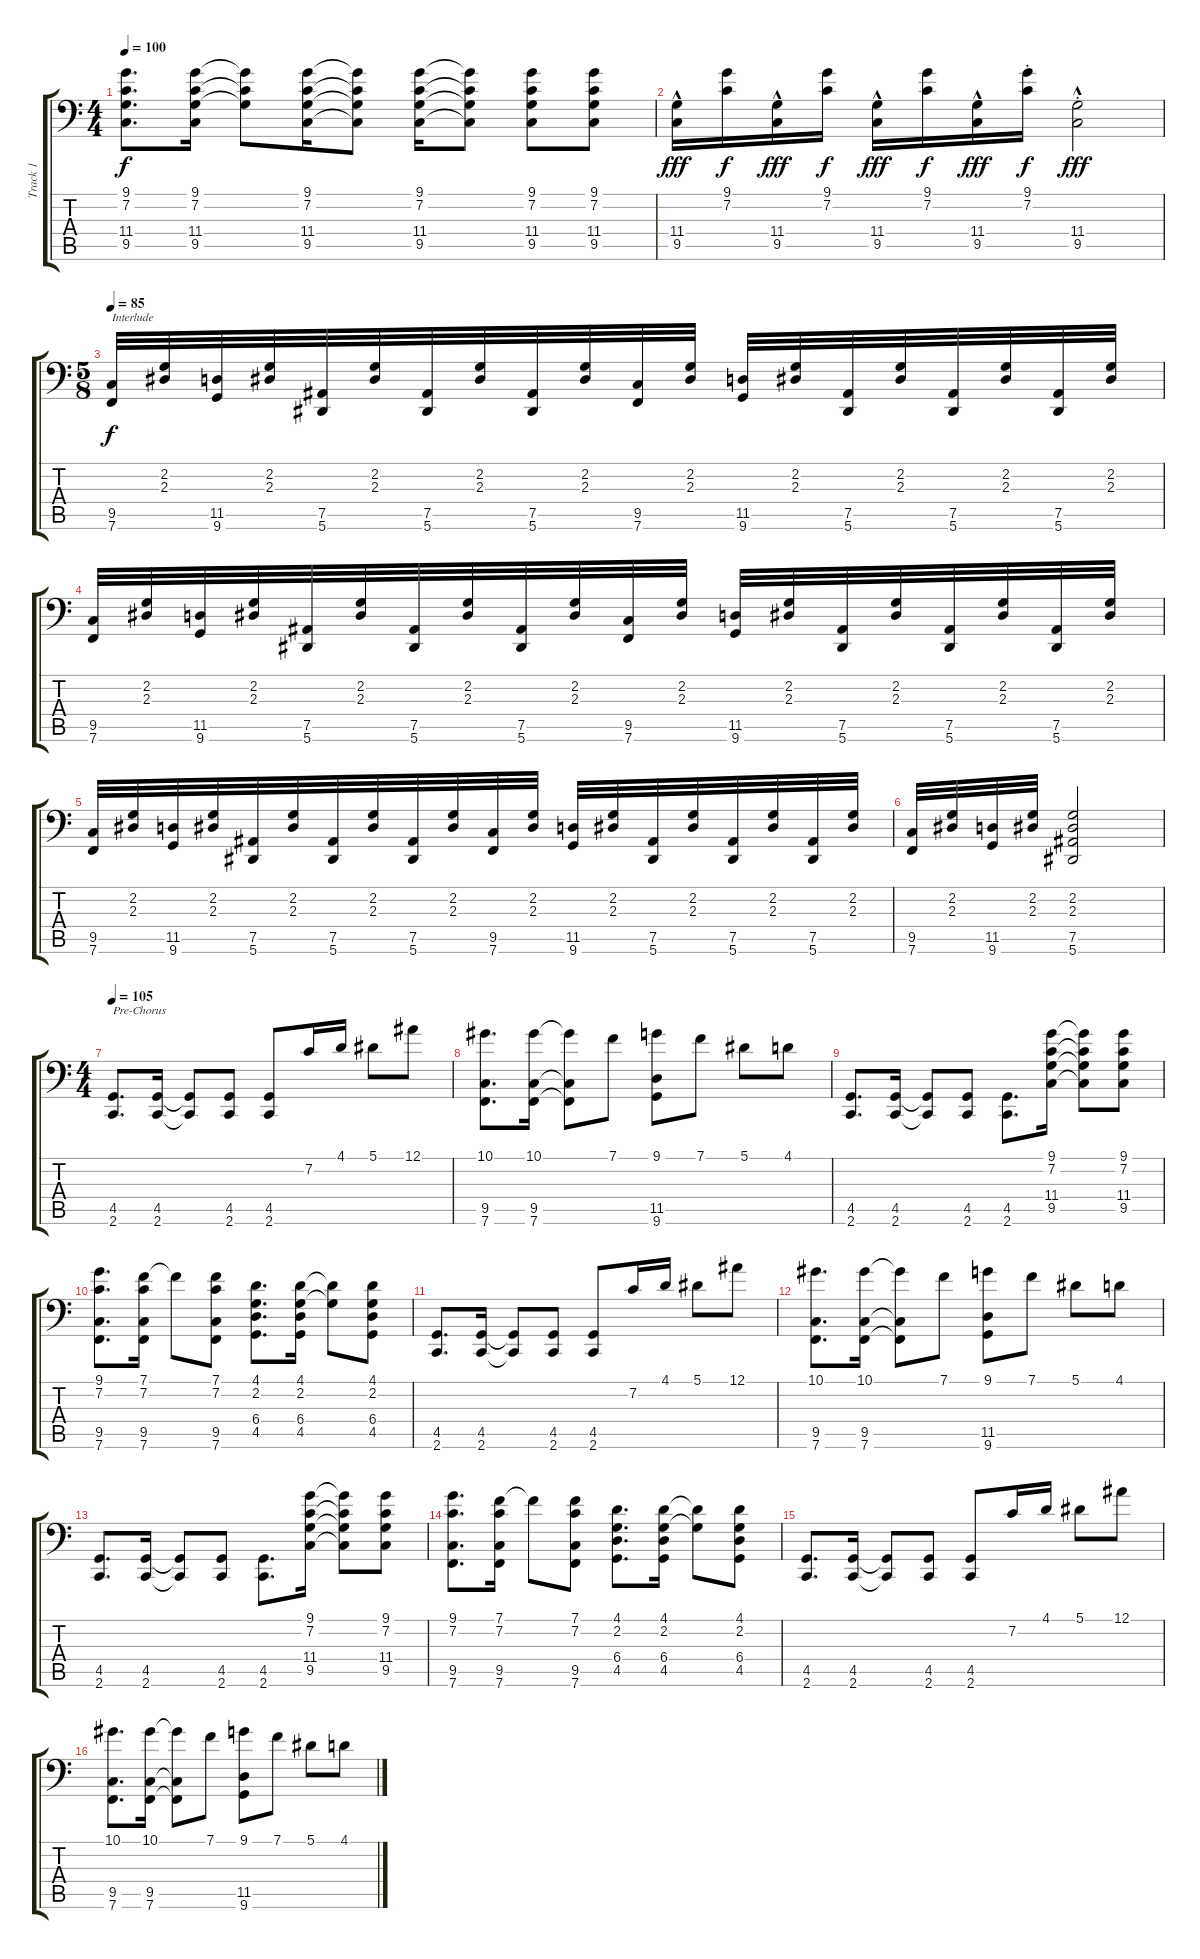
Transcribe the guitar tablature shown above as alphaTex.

\track ("Track 1" "Track 1") {instrument acousticgrandpiano}
\staff {score tabs}
\tuning (Bb3 F3 Db3 Ab2 Eb2 Bb1) {hide}
\ts (4 4)
\tempo 100
\clef f4
\ks c
(9.1 7.2 11.4 9.5).8{d dy f volume 16} (9.1 7.2 11.4 9.5).16 (9.1{t} 7.2{t} 11.4{t}).8 (9.1 7.2 11.4 9.5).16 (9.1{t} 7.2{t} 11.4{t} 9.5{t}).8 (9.1 7.2 11.4 9.5).16 (9.1{t} 7.2{t} 11.4{t} 9.5{t}).8 (9.1 7.2 11.4 9.5).8 (9.1 7.2 11.4 9.5).8 |
(11.4{hac} 9.5{hac}).16{dy fff} (9.1 7.2).16{dy f} (11.4{hac} 9.5{hac}).16{dy fff} (9.1 7.2).16{dy f} (11.4{hac} 9.5{hac}).16{dy fff} (9.1 7.2).16{dy f} (11.4{hac} 9.5{hac}).16{dy fff} (9.1{st} 7.2{st}).16{dy f} (11.4{hac st} 9.5{hac st}).2{dy fff} |
\ts (5 8)
\tempo 85
(9.5 7.6).32{txt "Interlude" dy f} (2.2 2.3).32 (11.5 9.6).32 (2.2 2.3).32 (7.5 5.6).32 (2.2 2.3).32 (7.5 5.6).32 (2.2 2.3).32 (7.5 5.6).32 (2.2 2.3).32 (9.5 7.6).32 (2.2 2.3).32 (11.5 9.6).32 (2.2 2.3).32 (7.5 5.6).32 (2.2 2.3).32 (7.5 5.6).32 (2.2 2.3).32 (7.5 5.6).32 (2.2 2.3).32 |
(9.5 7.6).32 (2.2 2.3).32 (11.5 9.6).32 (2.2 2.3).32 (7.5 5.6).32 (2.2 2.3).32 (7.5 5.6).32 (2.2 2.3).32 (7.5 5.6).32 (2.2 2.3).32 (9.5 7.6).32 (2.2 2.3).32 (11.5 9.6).32 (2.2 2.3).32 (7.5 5.6).32 (2.2 2.3).32 (7.5 5.6).32 (2.2 2.3).32 (7.5 5.6).32 (2.2 2.3).32 |
(9.5 7.6).32 (2.2 2.3).32 (11.5 9.6).32 (2.2 2.3).32 (7.5 5.6).32 (2.2 2.3).32 (7.5 5.6).32 (2.2 2.3).32 (7.5 5.6).32 (2.2 2.3).32 (9.5 7.6).32 (2.2 2.3).32 (11.5 9.6).32 (2.2 2.3).32 (7.5 5.6).32 (2.2 2.3).32 (7.5 5.6).32 (2.2 2.3).32 (7.5 5.6).32 (2.2 2.3).32 |
(9.5 7.6).32 (2.2 2.3).32 (11.5 9.6).32 (2.2 2.3).32 (2.2 2.3 7.5 5.6).2 |
\ts (4 4)
\tempo 105
(4.5 2.6).8{d txt "Pre-Chorus"} (4.5 2.6).16 (4.5{t} 2.6{t}).8 (4.5 2.6).8 (4.5 2.6).8 7.2.16 4.1.16 5.1.8 12.1.8 |
(10.1 9.5 7.6).8{d} (10.1 9.5 7.6).16 (10.1{t} 9.5{t} 7.6{t}).8 7.1.8 (9.1 11.5 9.6).8 7.1.8 5.1.8 4.1.8 |
(4.5 2.6).8{d} (4.5 2.6).16 (4.5{t} 2.6{t}).8 (4.5 2.6).8 (4.5 2.6).8{d} (9.1 7.2 11.4 9.5).16 (9.1{t} 7.2{t} 11.4{t} 9.5{t}).8 (9.1 7.2 11.4 9.5).8 |
(9.1 7.2 9.5 7.6).8{d} (7.1 7.2 9.5 7.6).16 7.1{t}.8 (7.1 7.2 9.5 7.6).8 (4.1 2.2 6.4 4.5).8{d} (4.1 2.2 6.4 4.5).16 (4.1{t} 2.2{t}).8 (4.1 2.2 6.4 4.5).8 |
(4.5 2.6).8{d} (4.5 2.6).16 (4.5{t} 2.6{t}).8 (4.5 2.6).8 (4.5 2.6).8 7.2.16 4.1.16 5.1.8 12.1.8 |
(10.1 9.5 7.6).8{d} (10.1 9.5 7.6).16 (10.1{t} 9.5{t} 7.6{t}).8 7.1.8 (9.1 11.5 9.6).8 7.1.8 5.1.8 4.1.8 |
(4.5 2.6).8{d} (4.5 2.6).16 (4.5{t} 2.6{t}).8 (4.5 2.6).8 (4.5 2.6).8{d} (9.1 7.2 11.4 9.5).16 (9.1{t} 7.2{t} 11.4{t} 9.5{t}).8 (9.1 7.2 11.4 9.5).8 |
(9.1 7.2 9.5 7.6).8{d} (7.1 7.2 9.5 7.6).16 7.1{t}.8 (7.1 7.2 9.5 7.6).8 (4.1 2.2 6.4 4.5).8{d} (4.1 2.2 6.4 4.5).16 (4.1{t} 2.2{t}).8 (4.1 2.2 6.4 4.5).8 |
(4.5 2.6).8{d} (4.5 2.6).16 (4.5{t} 2.6{t}).8 (4.5 2.6).8 (4.5 2.6).8 7.2.16 4.1.16 5.1.8 12.1.8 |
(10.1 9.5 7.6).8{d} (10.1 9.5 7.6).16 (10.1{t} 9.5{t} 7.6{t}).8 7.1.8 (9.1 11.5 9.6).8 7.1.8 5.1.8 4.1.8
